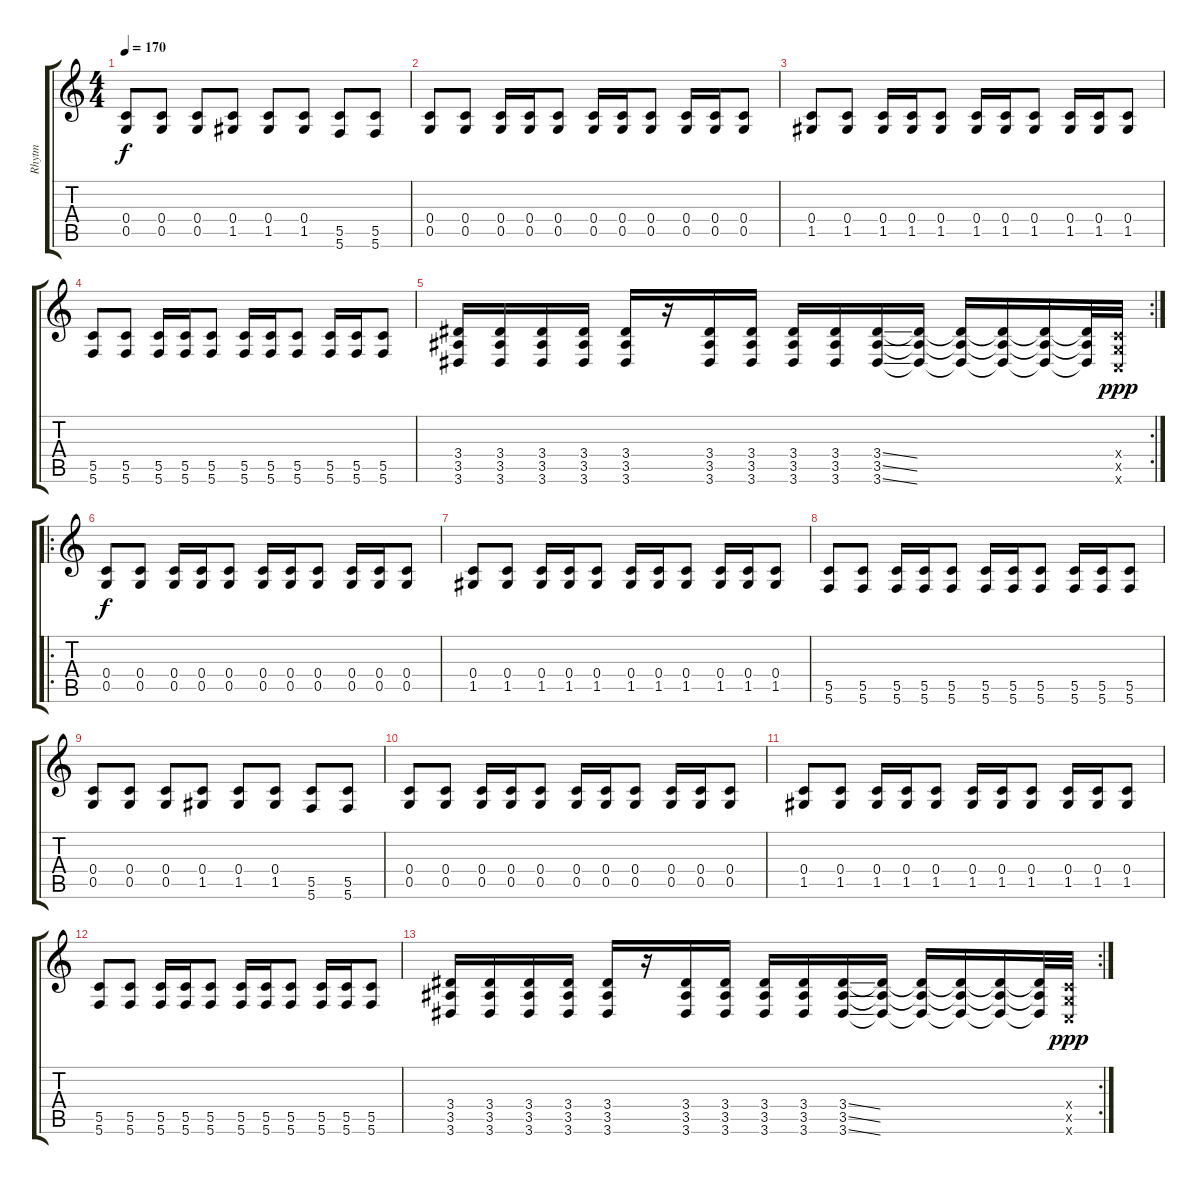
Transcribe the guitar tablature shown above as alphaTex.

\track ("Rhytm" "Rhytm") {instrument distortionguitar}
\staff {score tabs}
\tuning (D4 A3 F3 C3 G2 C2) {hide}
\ts (4 4)
\tempo 170
\clef g2
\ks c
(0.4 0.5).8{dy f} (0.4 0.5).8 (0.4 0.5).8 (0.4 1.5).8 (0.4 1.5).8 (0.4 1.5).8 (5.5 5.6).8 (5.5 5.6).8 |
(0.4 0.5).8 (0.4 0.5).8 (0.4 0.5).16 (0.4 0.5).16 (0.4 0.5).8 (0.4 0.5).16 (0.4 0.5).16 (0.4 0.5).8 (0.4 0.5).16 (0.4 0.5).16 (0.4 0.5).8 |
(0.4 1.5).8 (0.4 1.5).8 (0.4 1.5).16 (0.4 1.5).16 (0.4 1.5).8 (0.4 1.5).16 (0.4 1.5).16 (0.4 1.5).8 (0.4 1.5).16 (0.4 1.5).16 (0.4 1.5).8 |
(5.5 5.6).8 (5.5 5.6).8 (5.5 5.6).16 (5.5 5.6).16 (5.5 5.6).8 (5.5 5.6).16 (5.5 5.6).16 (5.5 5.6).8 (5.5 5.6).16 (5.5 5.6).16 (5.5 5.6).8 |
\rc 2
(3.4 3.5 3.6).16 (3.4 3.5 3.6).16 (3.4 3.5 3.6).16 (3.4 3.5 3.6).16 (3.4 3.5 3.6).16 r.16 (3.4 3.5 3.6).16 (3.4 3.5 3.6).16 (3.4 3.5 3.6).16 (3.4 3.5 3.6).16 (3.4{ss} 3.5{ss} 3.6{ss}).16 (3.4{t} 3.5{t} 3.6{t}).16 (3.4{t} 3.5{t} 3.6{t}).16 (3.4{t} 3.5{t} 3.6{t}).16 (3.4{t} 3.5{t} 3.6{t}).16 (3.4{t} 3.5{t} 3.6{t}).32 (0.4{x} 0.5{x} 0.6{x}).32{dy ppp} |
\ro
(0.4 0.5).8{dy f instrument distortionguitar} (0.4 0.5).8 (0.4 0.5).16 (0.4 0.5).16 (0.4 0.5).8 (0.4 0.5).16 (0.4 0.5).16 (0.4 0.5).8 (0.4 0.5).16 (0.4 0.5).16 (0.4 0.5).8 |
(0.4 1.5).8 (0.4 1.5).8 (0.4 1.5).16 (0.4 1.5).16 (0.4 1.5).8 (0.4 1.5).16 (0.4 1.5).16 (0.4 1.5).8 (0.4 1.5).16 (0.4 1.5).16 (0.4 1.5).8 |
(5.5 5.6).8 (5.5 5.6).8 (5.5 5.6).16 (5.5 5.6).16 (5.5 5.6).8 (5.5 5.6).16 (5.5 5.6).16 (5.5 5.6).8 (5.5 5.6).16 (5.5 5.6).16 (5.5 5.6).8 |
(0.4 0.5).8 (0.4 0.5).8 (0.4 0.5).8 (0.4 1.5).8 (0.4 1.5).8 (0.4 1.5).8 (5.5 5.6).8 (5.5 5.6).8 |
(0.4 0.5).8 (0.4 0.5).8 (0.4 0.5).16 (0.4 0.5).16 (0.4 0.5).8 (0.4 0.5).16 (0.4 0.5).16 (0.4 0.5).8 (0.4 0.5).16 (0.4 0.5).16 (0.4 0.5).8 |
(0.4 1.5).8 (0.4 1.5).8 (0.4 1.5).16 (0.4 1.5).16 (0.4 1.5).8 (0.4 1.5).16 (0.4 1.5).16 (0.4 1.5).8 (0.4 1.5).16 (0.4 1.5).16 (0.4 1.5).8 |
(5.5 5.6).8 (5.5 5.6).8 (5.5 5.6).16 (5.5 5.6).16 (5.5 5.6).8 (5.5 5.6).16 (5.5 5.6).16 (5.5 5.6).8 (5.5 5.6).16 (5.5 5.6).16 (5.5 5.6).8 |
\rc 2
(3.4 3.5 3.6).16 (3.4 3.5 3.6).16 (3.4 3.5 3.6).16 (3.4 3.5 3.6).16 (3.4 3.5 3.6).16 r.16 (3.4 3.5 3.6).16 (3.4 3.5 3.6).16 (3.4 3.5 3.6).16 (3.4 3.5 3.6).16 (3.4{ss} 3.5{ss} 3.6{ss}).16 (3.4{t} 3.5{t} 3.6{t}).16 (3.4{t} 3.5{t} 3.6{t}).16 (3.4{t} 3.5{t} 3.6{t}).16 (3.4{t} 3.5{t} 3.6{t}).16 (3.4{t} 3.5{t} 3.6{t}).32 (0.4{x} 0.5{x} 0.6{x}).32{dy ppp}
